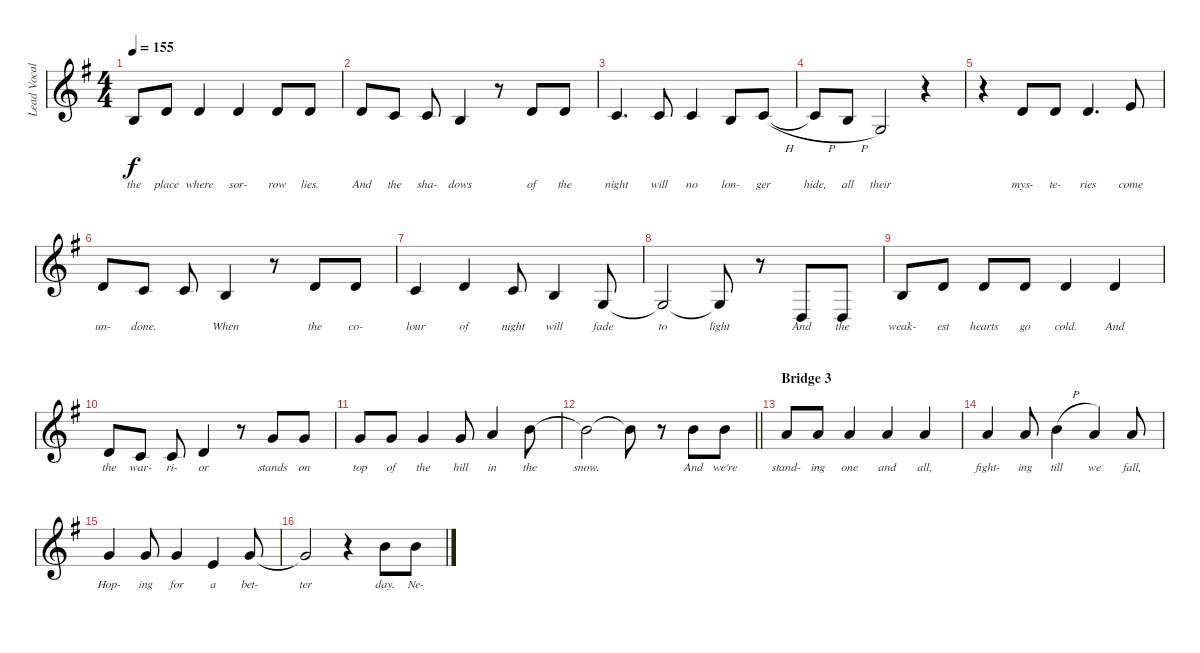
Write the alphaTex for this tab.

\track ("Lead Vocals" "Lead Vocal") {instrument lead2sawtooth}
\staff {score}
\tuning (E4 B3 G3 D3 A2 E2) {hide}
\ts (4 4)
\tempo 155
\clef g2
\ks g
4.3.8{lyrics (0 "the") lyrics (1 "") lyrics (2 "") lyrics (3 "") lyrics (4 "") dy f} 3.2.8{lyrics (0 "place") lyrics (1 "") lyrics (2 "") lyrics (3 "") lyrics (4 "")} 3.2.4{lyrics (0 "where") lyrics (1 "") lyrics (2 "") lyrics (3 "") lyrics (4 "")} 3.2.4{lyrics (0 "sor-") lyrics (1 "") lyrics (2 "") lyrics (3 "") lyrics (4 "")} 3.2.8{lyrics (0 "row") lyrics (1 "") lyrics (2 "") lyrics (3 "") lyrics (4 "")} 3.2.8{lyrics (0 "lies.") lyrics (1 "") lyrics (2 "") lyrics (3 "") lyrics (4 "")} |
3.2.8{lyrics (0 "And") lyrics (1 "") lyrics (2 "") lyrics (3 "") lyrics (4 "")} 1.2.8{lyrics (0 "the") lyrics (1 "") lyrics (2 "") lyrics (3 "") lyrics (4 "")} 1.2.8{lyrics (0 "sha-") lyrics (1 "") lyrics (2 "") lyrics (3 "") lyrics (4 "")} 0.2.4{lyrics (0 "dows") lyrics (1 "") lyrics (2 "") lyrics (3 "") lyrics (4 "")} r.8 3.2.8{lyrics (0 "of") lyrics (1 "") lyrics (2 "") lyrics (3 "") lyrics (4 "")} 3.2.8{lyrics (0 "the") lyrics (1 "") lyrics (2 "") lyrics (3 "") lyrics (4 "")} |
1.2.4{d lyrics (0 "night") lyrics (1 "") lyrics (2 "") lyrics (3 "") lyrics (4 "")} 1.2.8{lyrics (0 "will") lyrics (1 "") lyrics (2 "") lyrics (3 "") lyrics (4 "")} 1.2.4{lyrics (0 "no") lyrics (1 "") lyrics (2 "") lyrics (3 "") lyrics (4 "")} 0.2.8{lyrics (0 "lon-") lyrics (1 "") lyrics (2 "") lyrics (3 "") lyrics (4 "")} 5.3{h}.8{lyrics (0 "ger") lyrics (1 "") lyrics (2 "") lyrics (3 "") lyrics (4 "")} |
5.3{h t}.8{lyrics (0 "hide,") lyrics (1 "") lyrics (2 "") lyrics (3 "") lyrics (4 "")} 4.3{h}.8{lyrics (0 "all") lyrics (1 "") lyrics (2 "") lyrics (3 "") lyrics (4 "")} 0.3.2{lyrics (0 "their") lyrics (1 "") lyrics (2 "") lyrics (3 "") lyrics (4 "")} r.4 |
r.4 3.2.8{lyrics (0 "mys-") lyrics (1 "") lyrics (2 "") lyrics (3 "") lyrics (4 "")} 3.2.8{lyrics (0 "te-") lyrics (1 "") lyrics (2 "") lyrics (3 "") lyrics (4 "")} 3.2.4{d lyrics (0 "ries") lyrics (1 "") lyrics (2 "") lyrics (3 "") lyrics (4 "")} 5.2.8{lyrics (0 "come") lyrics (1 "") lyrics (2 "") lyrics (3 "") lyrics (4 "")} |
3.2.8{lyrics (0 "un-") lyrics (1 "") lyrics (2 "") lyrics (3 "") lyrics (4 "")} 1.2.8{lyrics (0 "done.") lyrics (1 "") lyrics (2 "") lyrics (3 "") lyrics (4 "")} 1.2.8{lyrics (0 "") lyrics (1 "") lyrics (2 "") lyrics (3 "") lyrics (4 "")} 0.2.4{lyrics (0 "When") lyrics (1 "") lyrics (2 "") lyrics (3 "") lyrics (4 "")} r.8 3.2.8{lyrics (0 "the") lyrics (1 "") lyrics (2 "") lyrics (3 "") lyrics (4 "")} 3.2.8{lyrics (0 "co-") lyrics (1 "") lyrics (2 "") lyrics (3 "") lyrics (4 "")} |
1.2.4{lyrics (0 "lour") lyrics (1 "") lyrics (2 "") lyrics (3 "") lyrics (4 "")} 3.2.4{lyrics (0 "of") lyrics (1 "") lyrics (2 "") lyrics (3 "") lyrics (4 "")} 1.2.8{lyrics (0 "night") lyrics (1 "") lyrics (2 "") lyrics (3 "") lyrics (4 "")} 0.2.4{lyrics (0 "will") lyrics (1 "") lyrics (2 "") lyrics (3 "") lyrics (4 "")} 0.3.8{lyrics (0 "fade") lyrics (1 "") lyrics (2 "") lyrics (3 "") lyrics (4 "")} |
0.3{t}.2{lyrics (0 "to") lyrics (1 "") lyrics (2 "") lyrics (3 "") lyrics (4 "")} 0.3{t}.8{lyrics (0 "light") lyrics (1 "") lyrics (2 "") lyrics (3 "") lyrics (4 "")} r.8 0.4.8{lyrics (0 "And") lyrics (1 "") lyrics (2 "") lyrics (3 "") lyrics (4 "")} 0.4.8{lyrics (0 "the") lyrics (1 "") lyrics (2 "") lyrics (3 "") lyrics (4 "")} |
0.2.8{lyrics (0 "weak-") lyrics (1 "") lyrics (2 "") lyrics (3 "") lyrics (4 "")} 3.2.8{lyrics (0 "est") lyrics (1 "") lyrics (2 "") lyrics (3 "") lyrics (4 "")} 3.2.8{lyrics (0 "hearts") lyrics (1 "") lyrics (2 "") lyrics (3 "") lyrics (4 "")} 3.2.8{lyrics (0 "go") lyrics (1 "") lyrics (2 "") lyrics (3 "") lyrics (4 "")} 3.2.4{lyrics (0 "cold.") lyrics (1 "") lyrics (2 "") lyrics (3 "") lyrics (4 "")} 3.2.4{lyrics (0 "And") lyrics (1 "") lyrics (2 "") lyrics (3 "") lyrics (4 "")} |
3.2.8{lyrics (0 "the") lyrics (1 "") lyrics (2 "") lyrics (3 "") lyrics (4 "")} 1.2.8{lyrics (0 "war-") lyrics (1 "") lyrics (2 "") lyrics (3 "") lyrics (4 "")} 1.2.8{lyrics (0 "ri-") lyrics (1 "") lyrics (2 "") lyrics (3 "") lyrics (4 "")} 3.2.4{lyrics (0 "or") lyrics (1 "") lyrics (2 "") lyrics (3 "") lyrics (4 "")} r.8 3.1.8{lyrics (0 "stands") lyrics (1 "") lyrics (2 "") lyrics (3 "") lyrics (4 "")} 3.1.8{lyrics (0 "on") lyrics (1 "") lyrics (2 "") lyrics (3 "") lyrics (4 "")} |
3.1.8{lyrics (0 "top") lyrics (1 "") lyrics (2 "") lyrics (3 "") lyrics (4 "")} 3.1.8{lyrics (0 "of") lyrics (1 "") lyrics (2 "") lyrics (3 "") lyrics (4 "")} 3.1.4{lyrics (0 "the") lyrics (1 "") lyrics (2 "") lyrics (3 "") lyrics (4 "")} 3.1.8{lyrics (0 "hill") lyrics (1 "") lyrics (2 "") lyrics (3 "") lyrics (4 "")} 5.1.4{lyrics (0 "in") lyrics (1 "") lyrics (2 "") lyrics (3 "") lyrics (4 "")} 7.1.8{lyrics (0 "the") lyrics (1 "") lyrics (2 "") lyrics (3 "") lyrics (4 "")} |
\barLineRight lightlight
7.1{t}.2{lyrics (0 "snow.") lyrics (1 "") lyrics (2 "") lyrics (3 "") lyrics (4 "")} 7.1{t}.8{lyrics (0 "") lyrics (1 "") lyrics (2 "") lyrics (3 "") lyrics (4 "")} r.8 7.1.8{lyrics (0 "And") lyrics (1 "") lyrics (2 "") lyrics (3 "") lyrics (4 "")} 7.1.8{lyrics (0 "we're") lyrics (1 "") lyrics (2 "") lyrics (3 "") lyrics (4 "")} |
\section ("" "Bridge 3")
5.1.8{lyrics (0 "stand-") lyrics (1 "") lyrics (2 "") lyrics (3 "") lyrics (4 "")} 5.1.8{lyrics (0 "ing") lyrics (1 "") lyrics (2 "") lyrics (3 "") lyrics (4 "")} 5.1.4{lyrics (0 "one") lyrics (1 "") lyrics (2 "") lyrics (3 "") lyrics (4 "")} 5.1.4{lyrics (0 "and") lyrics (1 "") lyrics (2 "") lyrics (3 "") lyrics (4 "")} 5.1.4{lyrics (0 "all,") lyrics (1 "") lyrics (2 "") lyrics (3 "") lyrics (4 "")} |
5.1.4{lyrics (0 "fight-") lyrics (1 "") lyrics (2 "") lyrics (3 "") lyrics (4 "")} 5.1.8{lyrics (0 "ing") lyrics (1 "") lyrics (2 "") lyrics (3 "") lyrics (4 "")} 7.1{h}.4{lyrics (0 "till") lyrics (1 "") lyrics (2 "") lyrics (3 "") lyrics (4 "")} 5.1.4{lyrics (0 "we") lyrics (1 "") lyrics (2 "") lyrics (3 "") lyrics (4 "")} 5.1.8{lyrics (0 "fall,") lyrics (1 "") lyrics (2 "") lyrics (3 "") lyrics (4 "")} |
3.1.4{lyrics (0 "Hop-") lyrics (1 "") lyrics (2 "") lyrics (3 "") lyrics (4 "")} 3.1.8{lyrics (0 "ing") lyrics (1 "") lyrics (2 "") lyrics (3 "") lyrics (4 "")} 3.1.4{lyrics (0 "for") lyrics (1 "") lyrics (2 "") lyrics (3 "") lyrics (4 "")} 0.1.4{lyrics (0 "a") lyrics (1 "") lyrics (2 "") lyrics (3 "") lyrics (4 "")} 3.1.8{lyrics (0 "bet-") lyrics (1 "") lyrics (2 "") lyrics (3 "") lyrics (4 "")} |
3.1{t}.2{lyrics (0 "ter") lyrics (1 "") lyrics (2 "") lyrics (3 "") lyrics (4 "")} r.4 7.1.8{lyrics (0 "day.") lyrics (1 "") lyrics (2 "") lyrics (3 "") lyrics (4 "")} 7.1.8{lyrics (0 "Ne-") lyrics (1 "") lyrics (2 "") lyrics (3 "") lyrics (4 "")}
